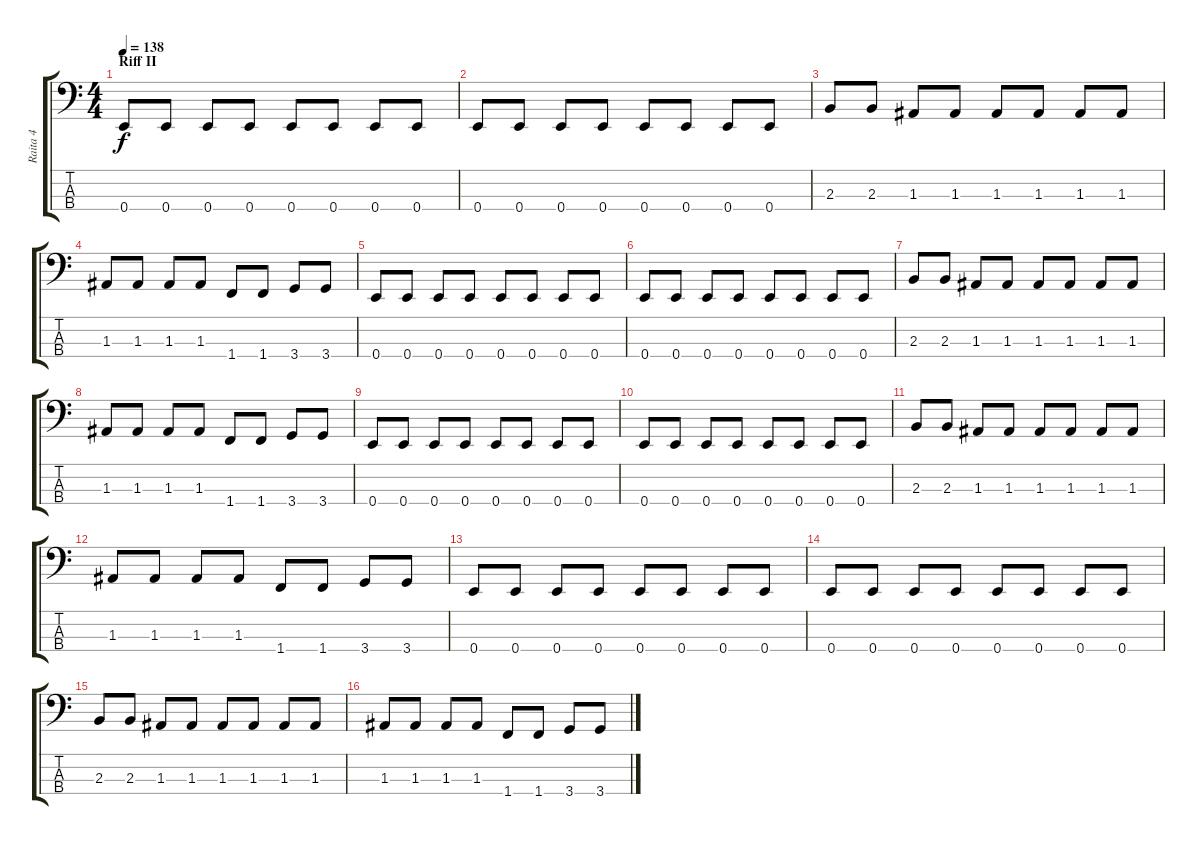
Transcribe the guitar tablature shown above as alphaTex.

\track ("Raita 4" "Raita 4") {instrument electricbasspick}
\staff {score tabs}
\tuning (G2 D2 A1 E1) {hide}
\ts (4 4)
\section ("" "Riff II")
\tempo 138
\clef f4
\ks c
0.4.8{dy f} 0.4.8 0.4.8 0.4.8 0.4.8 0.4.8 0.4.8 0.4.8 |
0.4.8 0.4.8 0.4.8 0.4.8 0.4.8 0.4.8 0.4.8 0.4.8 |
2.3.8 2.3.8 1.3.8 1.3.8 1.3.8 1.3.8 1.3.8 1.3.8 |
1.3.8 1.3.8 1.3.8 1.3.8 1.4.8 1.4.8 3.4.8 3.4.8 |
0.4.8 0.4.8 0.4.8 0.4.8 0.4.8 0.4.8 0.4.8 0.4.8 |
0.4.8 0.4.8 0.4.8 0.4.8 0.4.8 0.4.8 0.4.8 0.4.8 |
2.3.8 2.3.8 1.3.8 1.3.8 1.3.8 1.3.8 1.3.8 1.3.8 |
1.3.8 1.3.8 1.3.8 1.3.8 1.4.8 1.4.8 3.4.8 3.4.8 |
0.4.8 0.4.8 0.4.8 0.4.8 0.4.8 0.4.8 0.4.8 0.4.8 |
0.4.8 0.4.8 0.4.8 0.4.8 0.4.8 0.4.8 0.4.8 0.4.8 |
2.3.8 2.3.8 1.3.8 1.3.8 1.3.8 1.3.8 1.3.8 1.3.8 |
1.3.8 1.3.8 1.3.8 1.3.8 1.4.8 1.4.8 3.4.8 3.4.8 |
0.4.8 0.4.8 0.4.8 0.4.8 0.4.8 0.4.8 0.4.8 0.4.8 |
0.4.8 0.4.8 0.4.8 0.4.8 0.4.8 0.4.8 0.4.8 0.4.8 |
2.3.8 2.3.8 1.3.8 1.3.8 1.3.8 1.3.8 1.3.8 1.3.8 |
1.3.8 1.3.8 1.3.8 1.3.8 1.4.8 1.4.8 3.4.8 3.4.8
